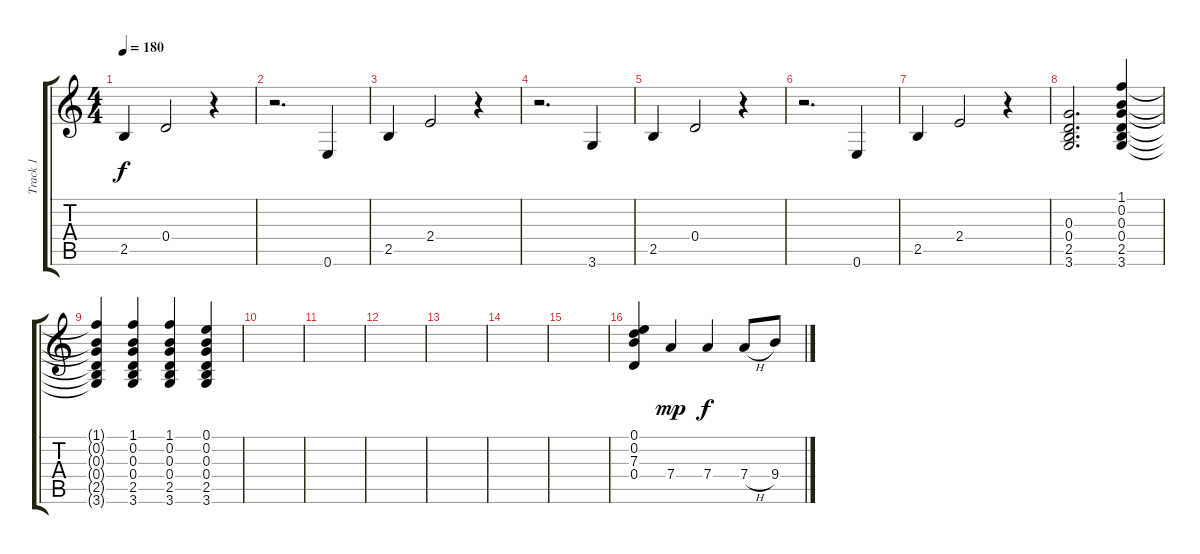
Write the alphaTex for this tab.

\track ("Track 1" "Track 1") {instrument distortionguitar}
\staff {score tabs}
\tuning (E4 B3 G3 D3 A2 E2) {hide}
\ts (4 4)
\tempo 180
\clef g2
\ks c
2.5.4{dy f} 0.4.2 r.4 |
r.2{d} 0.6.4 |
2.5.4 2.4.2 r.4 |
r.2{d} 3.6.4 |
2.5.4 0.4.2 r.4 |
r.2{d} 0.6.4 |
2.5.4 2.4.2 r.4 |
(0.3 0.4 2.5 3.6).2{d} (1.1 0.2 0.3 0.4 2.5 3.6).4 |
(1.1{t} 0.2{t} 0.3{t} 0.4{t} 2.5{t} 3.6{t}).4 (1.1 0.2 0.3 0.4 2.5 3.6).4 (1.1 0.2 0.3 0.4 2.5 3.6).4 (0.1 0.2 0.3 0.4 2.5 3.6).4 |
|
|
|
|
|
|
(0.1 0.2 7.3 0.4).4 7.4.4{dy mp} 7.4.4{dy f} 7.4{h}.8 9.4.8
